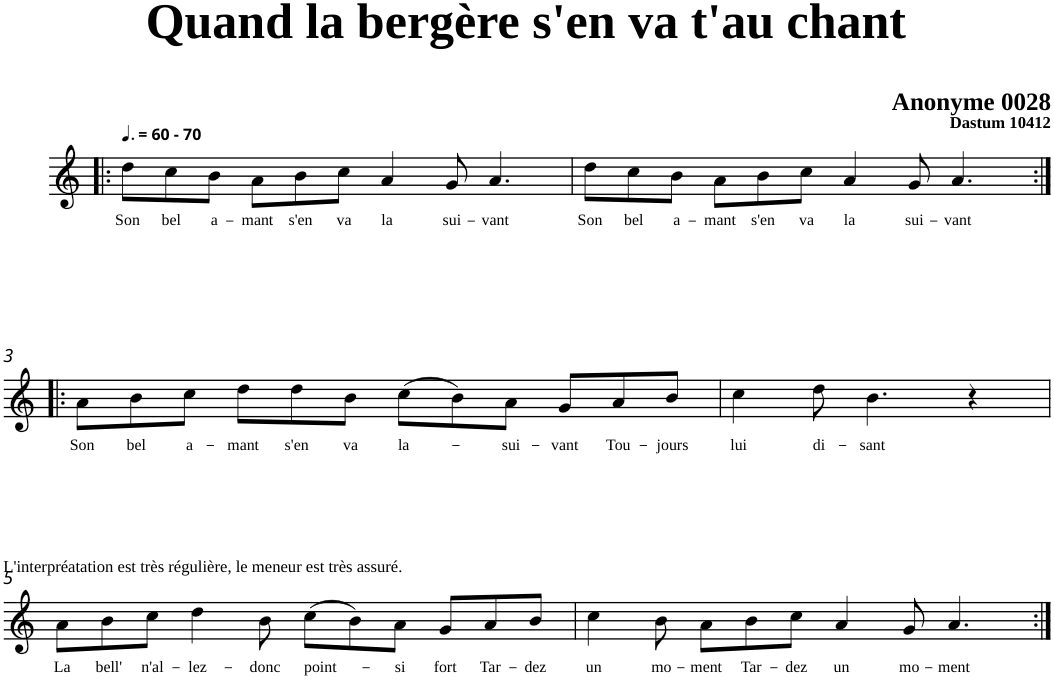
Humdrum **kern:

**kern	**text
*part1	*part1
*staff1	*staff1
*clefG2	*
*k[]	*
=1!|:	=1!|:
!LO:TX:a:B:t=- 70	!
!	!LO:LY:b
8dd\L	Son
!	!LO:LY:b
8cc\	bel
!	!LO:LY:b
8b\J	a-
!	!LO:LY:b
8a\L	-mant
!	!LO:LY:b
8b\	s'en
!	!LO:LY:b
8cc\J	va
!	!LO:LY:b
4a/	la
!	!LO:LY:b
8g/	sui-
!	!LO:LY:b
4.a/	-vant
=2	=2
!	!LO:LY:b
8dd\L	Son
!	!LO:LY:b
8cc\	bel
!	!LO:LY:b
8b\J	a-
!	!LO:LY:b
8a\L	-mant
!	!LO:LY:b
8b\	s'en
!	!LO:LY:b
8cc\J	va
!	!LO:LY:b
4a/	la
!	!LO:LY:b
8g/	sui-
!	!LO:LY:b
4.a/	-vant
!!LO:LB:g=z
=3:|!|:	=3:|!|:
!	!LO:LY:b
8a\L	Son
!	!LO:LY:b
8b\	bel
!	!LO:LY:b
8cc\J	a-
!	!LO:LY:b
8dd\L	-mant
!	!LO:LY:b
8dd\	s'en
!	!LO:LY:b
8b\J	va
!	!LO:LY:b
(>8cc\L	la-
8b\)	.
!	!LO:LY:b
8a\J	-sui-
!	!LO:LY:b
8g/L	-vant
!	!LO:LY:b
8a/	Tou-
!	!LO:LY:b
8b/J	-jours
=4	=4
!	!LO:LY:b
4cc\	lui
!	!LO:LY:b
8dd\	di-
!	!LO:LY:b
4.b\	-sant
4r	.
!!LO:LB:g=z
=5	=5
!	!LO:LY:b
8a\L	La
!	!LO:LY:b
8b\	bell'
!	!LO:LY:b
8cc\J	n'al-
!	!LO:LY:b
4dd\	-lez-
!	!LO:LY:b
8b\	-donc
!	!LO:LY:b
(>8cc\L	point-
8b\)	.
!	!LO:LY:b
8a\J	-si
!	!LO:LY:b
8g/L	fort
!	!LO:LY:b
8a/	Tar-
!	!LO:LY:b
8b/J	-dez
=6	=6
!	!LO:LY:b
4cc\	un
!	!LO:LY:b
8b\	mo-
!	!LO:LY:b
8a\L	-ment
!	!LO:LY:b
8b\	Tar-
!	!LO:LY:b
8cc\J	-dez
!	!LO:LY:b
4a/	un
!	!LO:LY:b
8g/	mo-
!	!LO:LY:b
4.a/	-ment
=:|!	=:|!
*-	*-
